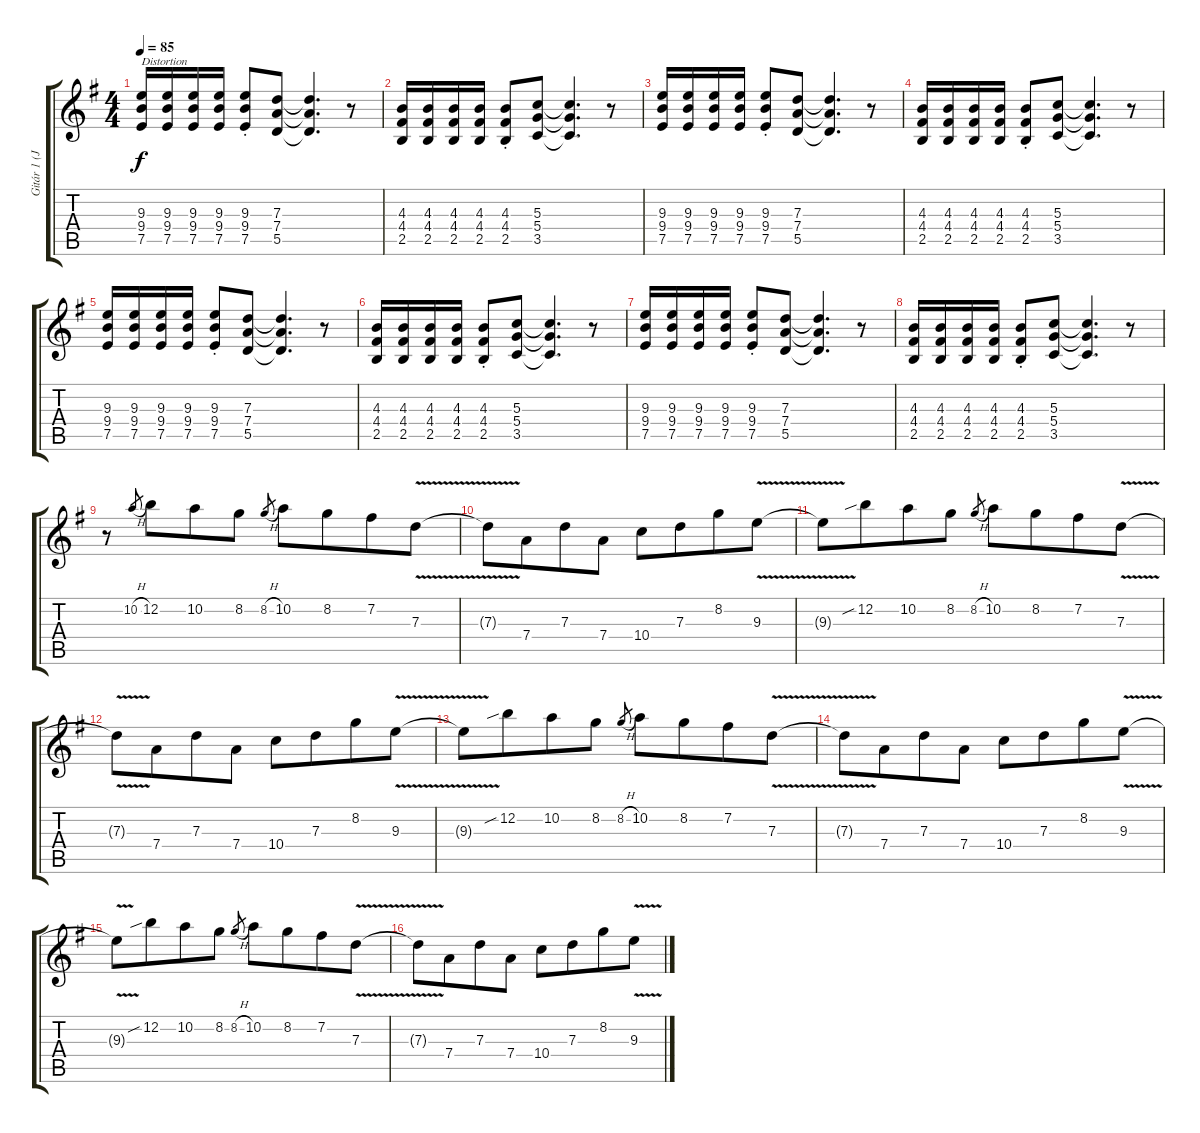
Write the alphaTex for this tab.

\track ("Gitár 1 (Janick Gers)" "Gitár 1 (J") {instrument distortionguitar}
\staff {score tabs}
\tuning (E4 B3 G3 D3 A2 E2) {hide}
\ts (4 4)
\tempo 85
\clef g2
\ks g
(9.3 9.4 7.5).16{txt "Distortion" dy f instrument distortionguitar} (9.3 9.4 7.5).16 (9.3 9.4 7.5).16 (9.3 9.4 7.5).16 (9.3{st} 9.4{st} 7.5{st}).8 (7.3 7.4 5.5).8 (7.3{t} 7.4{t} 5.5{t}).4{d} r.8 |
(4.3 4.4 2.5).16 (4.3 4.4 2.5).16 (4.3 4.4 2.5).16 (4.3 4.4 2.5).16 (4.3{st} 4.4{st} 2.5{st}).8 (5.3 5.4 3.5).8 (5.3{t} 5.4{t} 3.5{t}).4{d} r.8 |
(9.3 9.4 7.5).16 (9.3 9.4 7.5).16 (9.3 9.4 7.5).16 (9.3 9.4 7.5).16 (9.3{st} 9.4{st} 7.5{st}).8 (7.3 7.4 5.5).8 (7.3{t} 7.4{t} 5.5{t}).4{d} r.8 |
(4.3 4.4 2.5).16 (4.3 4.4 2.5).16 (4.3 4.4 2.5).16 (4.3 4.4 2.5).16 (4.3{st} 4.4{st} 2.5{st}).8 (5.3 5.4 3.5).8 (5.3{t} 5.4{t} 3.5{t}).4{d} r.8 |
(9.3 9.4 7.5).16 (9.3 9.4 7.5).16 (9.3 9.4 7.5).16 (9.3 9.4 7.5).16 (9.3{st} 9.4{st} 7.5{st}).8 (7.3 7.4 5.5).8 (7.3{t} 7.4{t} 5.5{t}).4{d} r.8 |
(4.3 4.4 2.5).16 (4.3 4.4 2.5).16 (4.3 4.4 2.5).16 (4.3 4.4 2.5).16 (4.3{st} 4.4{st} 2.5{st}).8 (5.3 5.4 3.5).8 (5.3{t} 5.4{t} 3.5{t}).4{d} r.8 |
(9.3 9.4 7.5).16 (9.3 9.4 7.5).16 (9.3 9.4 7.5).16 (9.3 9.4 7.5).16 (9.3{st} 9.4{st} 7.5{st}).8 (7.3 7.4 5.5).8 (7.3{t} 7.4{t} 5.5{t}).4{d} r.8 |
(4.3 4.4 2.5).16 (4.3 4.4 2.5).16 (4.3 4.4 2.5).16 (4.3 4.4 2.5).16 (4.3{st} 4.4{st} 2.5{st}).8 (5.3 5.4 3.5).8 (5.3{t} 5.4{t} 3.5{t}).4{d} r.8 |
r.8 10.2{h}.8{gr} 12.2.8{beam merge} 10.2.8 8.2.8 8.2{h}.8{gr} 10.2.8 8.2.8{beam merge} 7.2.8 7.3{v}.8 |
7.3{t}.8 7.4.8{beam merge} 7.3.8 7.4.8 10.4.8 7.3.8{beam merge} 8.2.8 9.3{v}.8 |
9.3{t}.8 12.2{sib}.8{beam merge} 10.2.8 8.2.8 8.2{h}.8{gr} 10.2.8 8.2.8{beam merge} 7.2.8 7.3{v}.8 |
7.3{t}.8 7.4.8{beam merge} 7.3.8 7.4.8 10.4.8 7.3.8{beam merge} 8.2.8 9.3{v}.8 |
9.3{t}.8 12.2{sib}.8{beam merge} 10.2.8 8.2.8 8.2{h}.8{gr} 10.2.8 8.2.8{beam merge} 7.2.8 7.3{v}.8 |
7.3{t}.8 7.4.8{beam merge} 7.3.8 7.4.8 10.4.8 7.3.8{beam merge} 8.2.8 9.3{v}.8 |
9.3{t}.8 12.2{sib}.8{beam merge} 10.2.8 8.2.8 8.2{h}.8{gr} 10.2.8 8.2.8{beam merge} 7.2.8 7.3{v}.8 |
7.3{t}.8 7.4.8{beam merge} 7.3.8 7.4.8 10.4.8 7.3.8{beam merge} 8.2.8 9.3{v}.8
